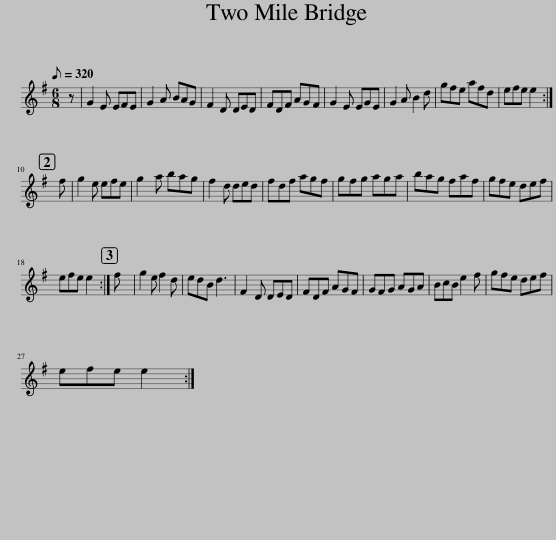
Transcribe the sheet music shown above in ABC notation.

X:1
L:1/8
Q:1/8=320
M:6/8
I:linebreak $
K:Emin
V:1 treble
V:1
 z | G2 E EFE | G2 A BAG | F2 D DED | FDF AGF | %5
 G2 E EGE | G2 A B2 d | gfe afd | efe e2 :|$ f | %10
 g2 e efe | g2 a bag | f2 d ded | fdf agf | gfg aga | %15
 bag faf | gfe def |$ efe e2 :| f | g2 e f2 d | %20
 edB d3 | F2 D DED | FDF AGF | GFG AGA | BcB e2 f | %25
 gfe def |$ efe e2 :| %27
